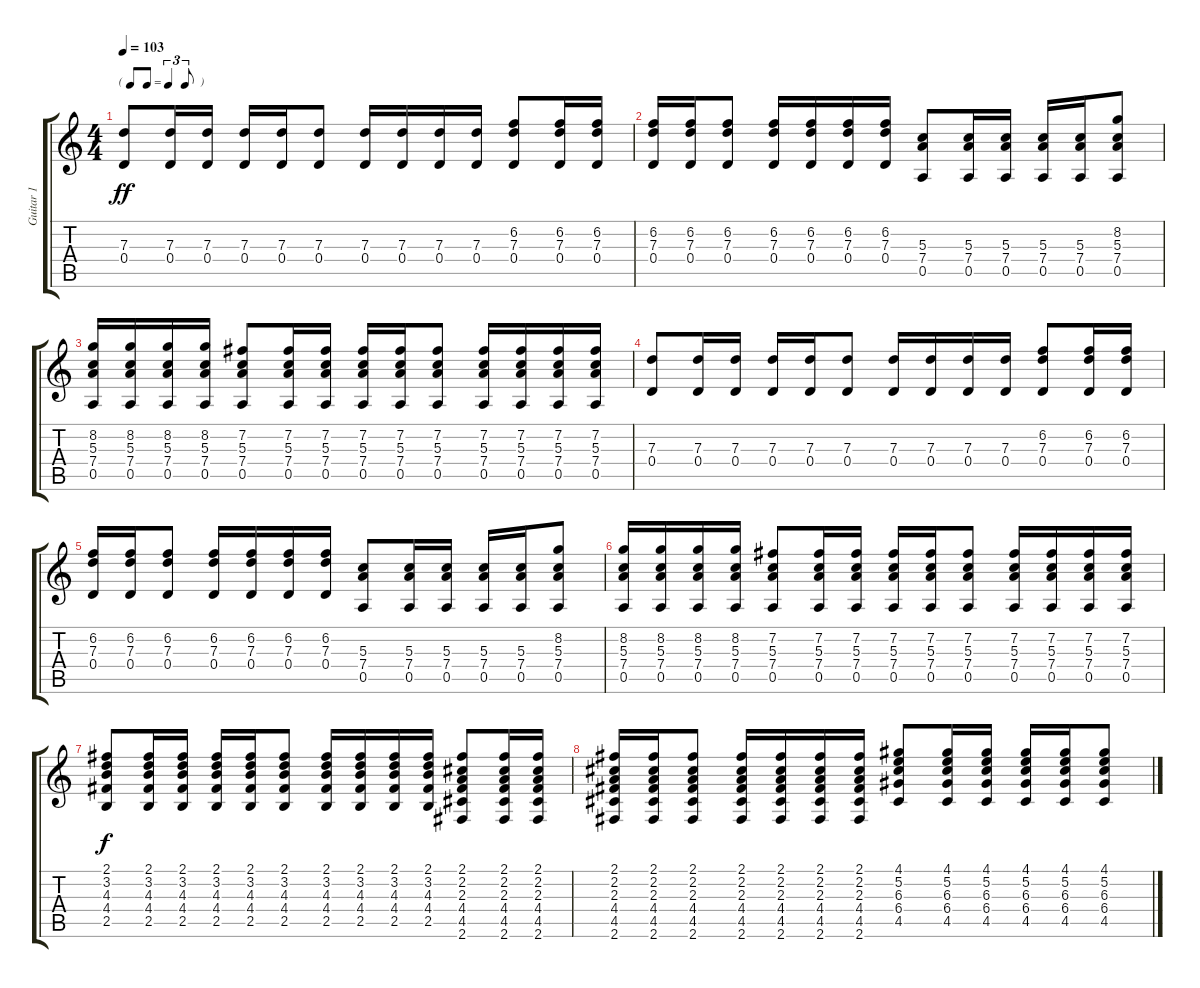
\track ("Guitar 1" "Guitar 1") {instrument overdrivenguitar}
\staff {score tabs}
\tuning (E4 B3 G3 D3 A2 E2) {hide}
\ts (4 4)
\tf triplet8th
\tempo 103
\clef g2
\ks c
(7.3 0.4).8{dy ff} (7.3 0.4).16 (7.3 0.4).16 (7.3 0.4).16 (7.3 0.4).16 (7.3 0.4).8 (7.3 0.4).16 (7.3 0.4).16 (7.3 0.4).16 (7.3 0.4).16 (6.2 7.3 0.4).8 (6.2 7.3 0.4).16 (6.2 7.3 0.4).16 |
(6.2 7.3 0.4).16 (6.2 7.3 0.4).16 (6.2 7.3 0.4).8 (6.2 7.3 0.4).16 (6.2 7.3 0.4).16 (6.2 7.3 0.4).16 (6.2 7.3 0.4).16 (5.3 7.4 0.5).8 (5.3 7.4 0.5).16 (5.3 7.4 0.5).16 (5.3 7.4 0.5).16 (5.3 7.4 0.5).16 (8.2 5.3 7.4 0.5).8 |
(8.2 5.3 7.4 0.5).16 (8.2 5.3 7.4 0.5).16 (8.2 5.3 7.4 0.5).16 (8.2 5.3 7.4 0.5).16 (7.2 5.3 7.4 0.5).8 (7.2 5.3 7.4 0.5).16 (7.2 5.3 7.4 0.5).16 (7.2 5.3 7.4 0.5).16 (7.2 5.3 7.4 0.5).16 (7.2 5.3 7.4 0.5).8 (7.2 5.3 7.4 0.5).16 (7.2 5.3 7.4 0.5).16 (7.2 5.3 7.4 0.5).16 (7.2 5.3 7.4 0.5).16 |
(7.3 0.4).8 (7.3 0.4).16 (7.3 0.4).16 (7.3 0.4).16 (7.3 0.4).16 (7.3 0.4).8 (7.3 0.4).16 (7.3 0.4).16 (7.3 0.4).16 (7.3 0.4).16 (6.2 7.3 0.4).8 (6.2 7.3 0.4).16 (6.2 7.3 0.4).16 |
(6.2 7.3 0.4).16 (6.2 7.3 0.4).16 (6.2 7.3 0.4).8 (6.2 7.3 0.4).16 (6.2 7.3 0.4).16 (6.2 7.3 0.4).16 (6.2 7.3 0.4).16 (5.3 7.4 0.5).8 (5.3 7.4 0.5).16 (5.3 7.4 0.5).16 (5.3 7.4 0.5).16 (5.3 7.4 0.5).16 (8.2 5.3 7.4 0.5).8 |
(8.2 5.3 7.4 0.5).16 (8.2 5.3 7.4 0.5).16 (8.2 5.3 7.4 0.5).16 (8.2 5.3 7.4 0.5).16 (7.2 5.3 7.4 0.5).8 (7.2 5.3 7.4 0.5).16 (7.2 5.3 7.4 0.5).16 (7.2 5.3 7.4 0.5).16 (7.2 5.3 7.4 0.5).16 (7.2 5.3 7.4 0.5).8 (7.2 5.3 7.4 0.5).16 (7.2 5.3 7.4 0.5).16 (7.2 5.3 7.4 0.5).16 (7.2 5.3 7.4 0.5).16 |
(2.1 3.2 4.3 4.4 2.5).8{dy f} (2.1 3.2 4.3 4.4 2.5).16 (2.1 3.2 4.3 4.4 2.5).16 (2.1 3.2 4.3 4.4 2.5).16 (2.1 3.2 4.3 4.4 2.5).16 (2.1 3.2 4.3 4.4 2.5).8 (2.1 3.2 4.3 4.4 2.5).16 (2.1 3.2 4.3 4.4 2.5).16 (2.1 3.2 4.3 4.4 2.5).16 (2.1 3.2 4.3 4.4 2.5).16 (2.1 2.2 2.3 4.4 4.5 2.6).8 (2.1 2.2 2.3 4.4 4.5 2.6).16 (2.1 2.2 2.3 4.4 4.5 2.6).16 |
(2.1 2.2 2.3 4.4 4.5 2.6).16 (2.1 2.2 2.3 4.4 4.5 2.6).16 (2.1 2.2 2.3 4.4 4.5 2.6).8 (2.1 2.2 2.3 4.4 4.5 2.6).16 (2.1 2.2 2.3 4.4 4.5 2.6).16 (2.1 2.2 2.3 4.4 4.5 2.6).16 (2.1 2.2 2.3 4.4 4.5 2.6).16 (4.1 5.2 6.3 6.4 4.5).8 (4.1 5.2 6.3 6.4 4.5).16 (4.1 5.2 6.3 6.4 4.5).16 (4.1 5.2 6.3 6.4 4.5).16 (4.1 5.2 6.3 6.4 4.5).16 (4.1 5.2 6.3 6.4 4.5).8
